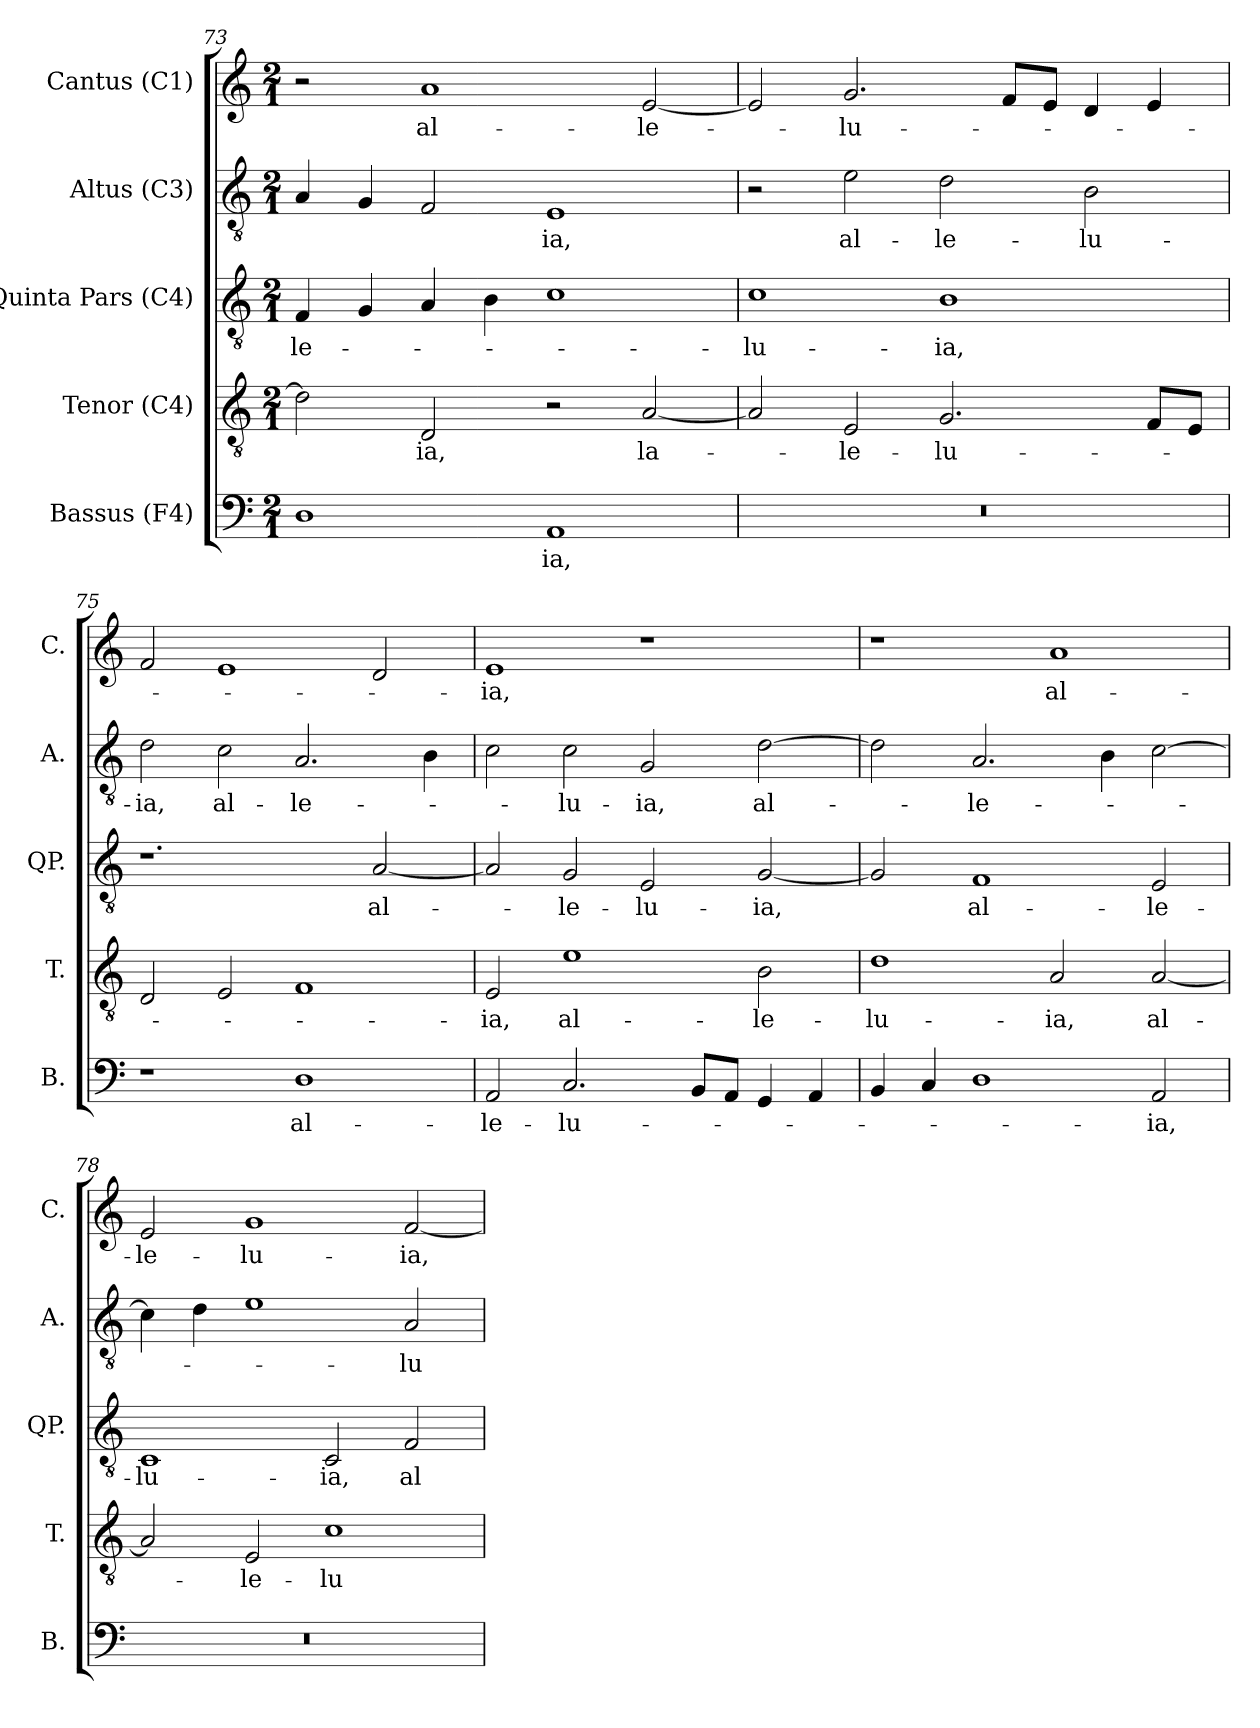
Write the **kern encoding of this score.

**kern	**text	**kern	**text	**kern	**text	**kern	**text	**kern	**text
*part5	*part5	*part4	*part4	*part3	*part3	*part2	*part2	*part1	*part1
*staff5	*staff5	*staff4	*staff4	*staff3	*staff3	*staff2	*staff2	*staff1	*staff1
*I"Bassus (F4)	*	*I"Tenor (C4)	*	*I"Quinta Pars (C4)	*	*I"Altus (C3)	*	*I"Cantus (C1)	*
*I'B.	*	*I'T.	*	*I'QP.	*	*I'A.	*	*I'C.	*
*clefF4	*	*clefGv2	*	*clefGv2	*	*clefGv2	*	*clefG2	*
*	*	*ITrd7c12	*	*ITrd7c12	*	*ITrd7c12	*	*	*
*k[]	*	*k[]	*	*k[]	*	*k[]	*	*k[]	*
*C:	*	*C:	*	*C:	*	*C:	*	*C:	*
*M2/1	*	*M2/1	*	*M2/1	*	*M2/1	*	*M2/1	*
=73	=73	=73	=73	=73	=73	=73	=73	=73	=73
!	!	!	!	!	!LO:LY:b:color=#000000	!	!	!	!
1Di	.	2Di\]	.	4FFi/	-le-	4AAi/	.	2r	.
.	.	.	.	4GGi/	.	4GGi/	.	.	.
!	!	!	!LO:LY:b:color=#000000	!	!	!	!	!	!
!	!	!	!	!	!	!	!	!	!LO:LY:b:color=#000000
.	.	2DDi/	-ia,	4AAi/	.	2FFi/	.	1ai	al-
.	.	.	.	4BBi\	.	.	.	.	.
!	!LO:LY:b:color=#000000	!	!	!	!	!	!	!	!
!	!	!	!	!	!	!	!LO:LY:b:color=#000000	!	!
1AAi	-ia,	2r	.	1Ci	.	1EEi	-ia,	.	.
!	!	!	!LO:LY:b:color=#000000	!	!	!	!	!	!
!	!	!	!	!	!	!	!	!	!LO:LY:b:color=#000000
.	.	[2AAi/	la-	.	.	.	.	[2ei/	-le-
=74	=74	=74	=74	=74	=74	=74	=74	=74	=74
!LO:N:vis=1	!	!	!	!	!	!	!	!	!
!	!	!	!	!	!LO:LY:b:color=#000000	!	!	!	!
0r	.	2AAi/]	.	1Ci	-lu-	2r	.	2ei/]	.
!	!	!	!LO:LY:b:color=#000000	!	!	!	!	!	!
!	!	!	!	!	!	!	!LO:LY:b:color=#000000	!	!
!	!	!	!	!	!	!	!	!	!LO:LY:b:color=#000000
.	.	2EEi/	-le-	.	.	2Ei\	al-	2.gi/	-lu-
!	!	!	!LO:LY:b:color=#000000	!	!	!	!	!	!
!	!	!	!	!	!LO:LY:b:color=#000000	!	!	!	!
!	!	!	!	!	!	!	!LO:LY:b:color=#000000	!	!
.	.	2.GGi/	-lu-	1BBi	-ia,	2Di\	-le-	.	.
.	.	.	.	.	.	.	.	8fi/L	.
.	.	.	.	.	.	.	.	8ei/J	.
!	!	!	!	!	!	!	!LO:LY:b:color=#000000	!	!
.	.	.	.	.	.	2BBi\	-lu-	4di/	.
.	.	8FFi/L	.	.	.	.	.	4ei/	.
.	.	8EEi/J	.	.	.	.	.	.	.
!!LO:LB:g=z
=75	=75	=75	=75	=75	=75	=75	=75	=75	=75
!	!	!	!	!	!	!	!LO:LY:b:color=#000000	!	!
1r	.	2DDi/	.	1.r	.	2Di\	-ia,	2fi/	.
!	!	!	!	!	!	!	!LO:LY:b:color=#000000	!	!
.	.	2EEi/	.	.	.	2Ci\	al-	1ei	.
!	!LO:LY:b:color=#000000	!	!	!	!	!	!	!	!
!	!	!	!	!	!	!	!LO:LY:b:color=#000000	!	!
1Di	al-	1FFi	.	.	.	2.AAi/	-le-	.	.
!	!	!	!	!	!LO:LY:b:color=#000000	!	!	!	!
.	.	.	.	[2AAi/	al-	.	.	2di/	.
.	.	.	.	.	.	4BBi\	.	.	.
=76	=76	=76	=76	=76	=76	=76	=76	=76	=76
!	!LO:LY:b:color=#000000	!	!	!	!	!	!	!	!
!	!	!	!LO:LY:b:color=#000000	!	!	!	!	!	!
!	!	!	!	!	!	!	!	!	!LO:LY:b:color=#000000
2AAi/	-le-	2EEi/	-ia,	2AAi/]	.	2Ci\	.	1ei	-ia,
!	!LO:LY:b:color=#000000	!	!	!	!	!	!	!	!
!	!	!	!LO:LY:b:color=#000000	!	!	!	!	!	!
!	!	!	!	!	!LO:LY:b:color=#000000	!	!	!	!
!	!	!	!	!	!	!	!LO:LY:b:color=#000000	!	!
2.Ci/	-lu-	1Ei	al-	2GGi/	-le-	2Ci\	-lu-	.	.
!	!	!	!	!	!LO:LY:b:color=#000000	!	!	!	!
!	!	!	!	!	!	!	!LO:LY:b:color=#000000	!	!
.	.	.	.	2EEi/	-lu-	2GGi/	-ia,	1r	.
8BBi/L	.	.	.	.	.	.	.	.	.
8AAi/J	.	.	.	.	.	.	.	.	.
!	!	!	!LO:LY:b:color=#000000	!	!	!	!	!	!
!	!	!	!	!	!LO:LY:b:color=#000000	!	!	!	!
!	!	!	!	!	!	!	!LO:LY:b:color=#000000	!	!
4GGi/	.	2BBi\	-le-	[2GGi/	-ia,	[2Di\	al-	.	.
4AAi/	.	.	.	.	.	.	.	.	.
=77	=77	=77	=77	=77	=77	=77	=77	=77	=77
!	!	!	!LO:LY:b:color=#000000	!	!	!	!	!	!
4BBi/	.	1Di	-lu-	2GGi/]	.	2Di\]	.	1r	.
4Ci/	.	.	.	.	.	.	.	.	.
!	!	!	!	!	!LO:LY:b:color=#000000	!	!	!	!
!	!	!	!	!	!	!	!LO:LY:b:color=#000000	!	!
1Di	.	.	.	1FFi	al-	2.AAi/	-le-	.	.
!	!	!	!LO:LY:b:color=#000000	!	!	!	!	!	!
!	!	!	!	!	!	!	!	!	!LO:LY:b:color=#000000
.	.	2AAi/	-ia,	.	.	.	.	1ai	al-
.	.	.	.	.	.	4BBi\	.	.	.
!	!LO:LY:b:color=#000000	!	!	!	!	!	!	!	!
!	!	!	!LO:LY:b:color=#000000	!	!	!	!	!	!
!	!	!	!	!	!LO:LY:b:color=#000000	!	!	!	!
2AAi/	-ia,	[2AAi/	al-	2EEi/	-le-	[2Ci\	.	.	.
=78	=78	=78	=78	=78	=78	=78	=78	=78	=78
!LO:N:vis=1	!	!	!	!	!	!	!	!	!
!	!	!	!	!	!LO:LY:b:color=#000000	!	!	!	!
!	!	!	!	!	!	!	!	!	!LO:LY:b:color=#000000
0r	.	2AAi/]	.	1CCi	-lu-	4Ci\]	.	2ei/	-le-
.	.	.	.	.	.	4Di\	.	.	.
!	!	!	!LO:LY:b:color=#000000	!	!	!	!	!	!
!	!	!	!	!	!	!	!	!	!LO:LY:b:color=#000000
.	.	2EEi/	-le-	.	.	1Ei	.	1gi	-lu-
!	!	!	!LO:LY:b:color=#000000	!	!	!	!	!	!
!	!	!	!	!	!LO:LY:b:color=#000000	!	!	!	!
.	.	1Ci	-lu-	2CCi/	-ia,	.	.	.	.
!	!	!	!	!	!LO:LY:b:color=#000000	!	!	!	!
!	!	!	!	!	!	!	!LO:LY:b:color=#000000	!	!
!	!	!	!	!	!	!	!	!	!LO:LY:b:color=#000000
.	.	.	.	2FFi/	al-	2AAi/	-lu-	[2fi/	-ia,
=	=	=	=	=	=	=	=	=	=
*-	*-	*-	*-	*-	*-	*-	*-	*-	*-
